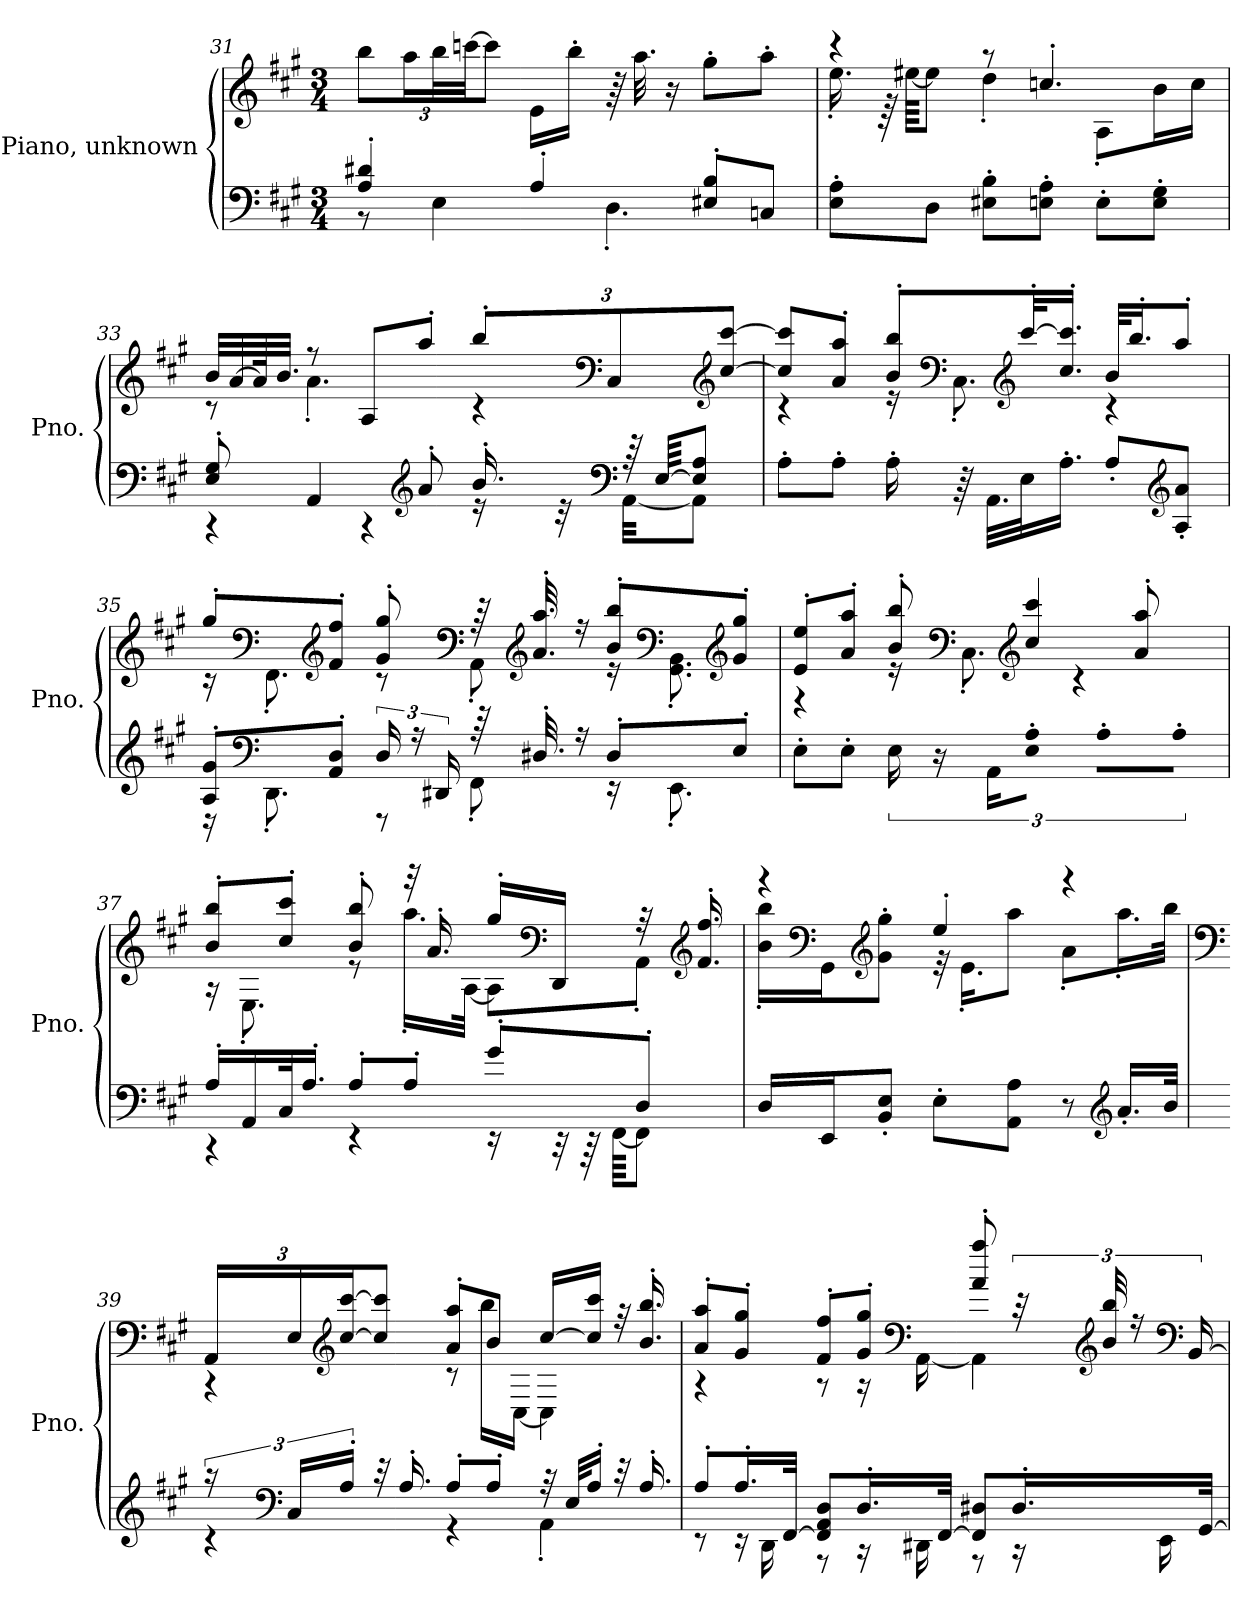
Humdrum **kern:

**kern	**kern
*part1	*part1
*staff2	*staff1
*I"Piano, unknown	*
*I'Pno.	*
!!LO:LB:g=z
*clefF4	*clefG2
*k[f#c#g#]	*k[f#c#g#]
*M3/4	*M3/4
=31	=31
*^	*
*	*	*Xbrackettup
4A/' 4d#X/'	8r	12bb\L
.	.	24aa\L
.	4E\	48bb\L
.	.	[48cccn\JJ
.	.	12ccc\J]
4A'/	.	16e\LL
.	.	16bb'\JJ
.	4.D'\	64r
.	.	32.aa\
.	.	16r
8E#X/' 8B/'L	.	8gg#'\L
8Cn/J	.	8aa'\J
*v	*v	*
=32	=32
*	*^
8E\' 8A\'L	4r	16.ee'\
.	.	64r
.	.	[64ee#X\KKKL
8D\J	.	8ee#\J]
8E#X\' 8B\'L	8r	4dd'\
8En\' 8A\'J	4.ccn'/	.
8E'\L	.	8A'\L
8E\' 8G#\'J	.	16b\L
.	.	16cc\JJ
!!LO:LB:g=z	!!
=33	=33	=33
*^	*	*
8E/' 8G#/'	4r	32b/LLL	8r
.	.	[32a/	.
.	.	64a/K]	.
.	.	32.b/JJJ	.
4AA/	.	8r	4.a'\
.	4r	8A/L	.
*clefG2	*	*	*
8a'/	.	8aa'/J	.
16.b'/	16r	12bb'/L	4r
.	32r	.	.
*	*	*clefF4	*
.	.	12C#/	.
*clefF4	*	*	*
64r	[32AA\KKL	.	.
[64E/KKKL	.	.	.
8E/] 8A/J	8AA\J]	.	.
*	*	*clefG2	*
.	.	[12cc#/ [12ccc#/J	.
*v	*v	*	*
=34	=34	=34
8A'\L	8cc#/] 8ccc#/]L	4r
8A'\J	8a/' 8aa/'J	.
16A'\	8b/' 8bb/'L	16r
*	*clefF4	*
64r	.	8.C#'\
32.AA\LLL	.	.
*	*clefG2	*
32E\J	[32ccc#'/KL	.
16.A'\JJ	16.cc#/' 16.ccc#/]'JJ	.
8A'/L	32b/KLL	4r
.	16.bb'/J	.
*clefG2	*	*
8A/' 8a/'J	8aa'/J	.
!!LO:LB:g=z	!!
=35	=35	=35
*^	*	*
8A/' 8g#/'L	16r	8gg#'/L	16r
*clefF4	*	*clefF4	*
.	8.DD'\	.	8.FF#'\
*	*	*clefG2	*
8AA/' 8D/'J	.	8f#/' 8ff#/'J	.
24D/	8r	8g#/' 8gg#/'	8r
24r	.	.	.
24DD#X/	.	.	.
*	*	*clefF4	*
64r	8FF#'\	64r	8AA'\
*	*	*clefG2	*
32.D#X'/	.	32.a/' 32.aa/'	.
16r	.	16r	.
8D#'/L	16r	8b/' 8bb/'L	16r
*	*	*clefF4	*
.	8.EE'\	.	8.GG#\' 8.BB\'
*	*	*clefG2	*
8E'/J	.	8g#/' 8gg#/'J	.
*v	*v	*	*
=36	=36	=36
8E'\L	8e/' 8ee/'L	4r
8E'\J	8a/' 8aa/'J	.
24E\	8b/' 8bb/'	16r
24r	.	.
*	*clefF4	*
.	.	8.C#'\
24AA\KL	.	.
*	*clefG2	*
8E\' 8A\'J	4cc#/ 4ccc#/	.
8A'\L	.	4r
8A'\J	8a/' 8aa/'	.
!!LO:LB:g=z	!!
=37	=37	=37
*^	*	*
16A'/LL	4r	8b/' 8bb/'L	16r
16AA/	.	.	8.E'\
32C#/K	.	8cc#/' 8ccc#/'J	.
16.A'/JJ	.	.	.
8A'/L	4r	8b/' 8bb/'	8r
8A'/J	.	32r	16.aa'\LL
.	.	16.a'/	.
.	.	.	[32A\JJk
8g#'/L	16r	16gg#'/LL	8A\L]
*	*	*clefF4	*
.	32r	16DD/JJ	.
.	64r	.	.
.	[64FF#\KKKL	.	.
8D'/J	8FF#\J]	32r	8AA'\J
*	*	*clefG2	*
.	.	16.f#/' 16.ff#/'	.
*v	*v	*	*
=38	=38	=38
16D/LL	4r	16b\' 16bb\'LL
*	*clefF4	*
16EE/J	.	16GG#\J
*	*clefG2	*
8BB/' 8E/'J	.	8g#\' 8gg#\'J
8E'\L	4ee'/	32r
.	.	16.e'\KL
8AA\ 8A\J	.	8aa\J
8r	4r	8a'\L
*clefG2	*	*
16.a'/LL	.	16.aa'\L
32b/JJk	.	32bb\JJk
!!LO:PB:g=z	!!
=39	=39	=39
*	*clefF4	*
*^	*	*
24r	4r	24AA/LL	4r
*clefF4	*	*	*
24C#/LL	.	24E/	.
*	*	*clefG2	*
24A'/JJ	.	[24cc#/ [24ccc#/J	.
32r	.	8cc#/] 8ccc#/]J	.
16.A'/	.	.	.
8A'/L	4r	8a/' 8aa/'L	8r
8A'/J	.	8b/J	16bb\LL
.	.	.	[16C#\JJ
32r	4AA'\	[16cc#/LL	4C#\]
32E/KLL	.	.	.
16A'/JJ	.	16cc#/] 16ccc#/JJ	.
32r	.	32r	.
16.A'/	.	16.b/' 16.bb/'	.
=40	=40	=40	=40
8A'/L	8r	8a/' 8aa/'L	4r
16.A'/L	16r	8g#/' 8gg#/'J	.
.	16DD\	.	.
[32FF#/JJk	.	.	.
8FF#/] 8AA/ 8D/L	8r	8f#/' 8ff#/'L	8r
16.D'/L	16r	8g#/' 8gg#/'J	16r
*	*	*clefF4	*
.	16DD#X\	.	[16AA\
[32FF#/JJk	.	.	.
8FF#/] 8D#X/L	8r	8a/' 8aa/'	4AA\]
*	*	*brackettup	*
16.D#'/L	16r	48r	.
*	*	*clefG2	*
.	.	48b/ 48bb/	.
.	.	24r	.
.	16EE\	.	.
*	*	*clefF4	*
.	.	[24BB/	.
[32GG#/JJk	.	.	.
*v	*v	*	*
*	*v	*v
=	=
*-	*-
